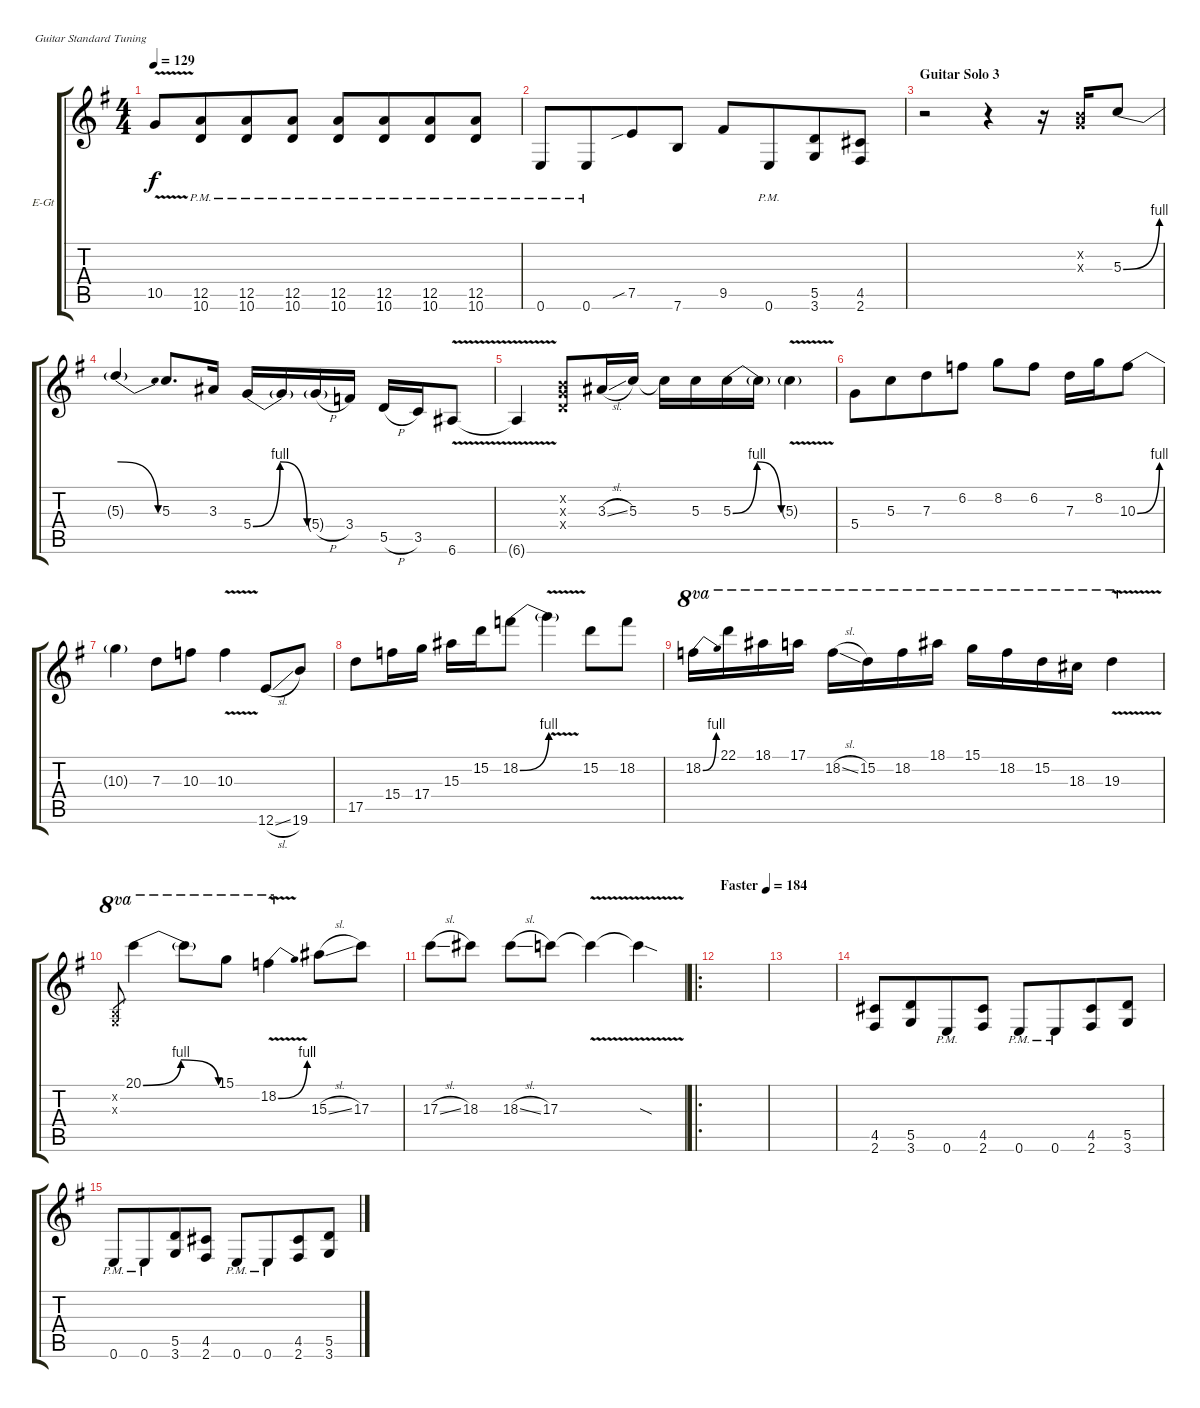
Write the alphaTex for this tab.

\defaultSystemsLayout 4
\bracketExtendMode groupsimilarinstruments
\firstSystemTrackNameOrientation horizontal
\otherSystemsTrackNameOrientation horizontal
\track ("Marty Friendman" "E-Gt") {instrument distortionguitar}
\staff {score tabs}
\tuning (E4 B3 G3 D3 A2 E2)
\ts (4 4)
\tempo 129
\clef g2
\ks g
10.5{v t}.8{dy f beam merge} (10.6 12.5{pm}).8{beam merge} (10.6 12.5{pm}).8{beam merge} (10.6 12.5{pm}).8 (10.6 12.5{pm}).8{beam merge} (10.6 12.5{pm}).8{beam merge} (10.6 12.5{pm}).8{beam merge} (10.6 12.5{pm}).8 |
0.6{pm}.8{beam merge} 0.6{pm}.8{beam merge} 7.5{sib}.8{beam merge} 7.6.8 9.5.8{beam merge} 0.6{pm}.8{beam merge} (3.6 5.5).8{beam merge} (2.6 4.5).8 |
\section ("" "Guitar Solo 3 ")
r.2 r.4 r.16 (0.2{x} 0.3{x}).16 5.3{be (bend 0 0 15 4)}.8 |
5.3{be (release 0 4 15 0) t}.4 5.3.8{d beam invert} 3.3.16{beam split} 5.4{be (bendrelease 0 0 10.2 4 20.4 4 30 0)}.16 5.4{t}.16 5.4{h g}.16{beam merge} 3.4.16 5.5{h}.16 3.5.16 6.6{v}.8 |
6.6{v t}.4 (0.2{x} 0.3{x} 0.4{x}).8 3.3{sl}.16 5.3.16 5.3{t}.16 5.3.16 5.3{be (bendrelease 0 0 10.2 4 20.4 4 30 0)}.16 5.3{t}.16 5.3{v g}.4 |
5.4.8{beam merge} 5.3.8{beam merge} 7.3.8{beam merge} 6.2.8 8.2.8 6.2.8 7.3.16 8.2.16 10.3{be (bend 0 0 15 4)}.8 |
10.3{t}.4 7.3.8 10.3.8 10.3{v}.4 12.6{sl}.8 19.6.8 |
17.5.8 15.4.16 17.4.16 15.3.16 15.2.16 18.2{be (bend 0 0 15 4)}.8 18.2{v t}.4 15.2.8 18.2.8 |
18.2{be (bend 0 0 15 4)}.16{ot 8va} 22.1.16{ot 8va} 18.1.16{ot 8va} 17.1.16{ot 8va} 18.2{sl}.16{ot 8va} 15.2.16{ot 8va} 18.2.16{ot 8va} 18.1.16{ot 8va} 15.1.16{ot 8va} 18.2.16{ot 8va} 15.2.16{ot 8va} 18.3.16{ot 8va} 19.3{v}.4{ot 8va} |
(0.3{x} 0.2{x}).8{ot 8va gr} 20.1{be (bendrelease 0 0 10.2 4 20.4 4 30 0)}.4{ot 8va} 20.1{t}.8{ot 8va} 15.1.8{ot 8va} 18.2{be (bend 0 0 15 4) v}.4{ot 8va} 15.3{sl}.8 17.3.8 |
17.3{sl}.8 18.3.8 18.3{sl}.8 17.3.8 17.3{v t}.4 17.3{v sod t}.4 |
\ro
\tempo (184 "Faster")
|
|
(2.6 4.5).8{beam merge} (3.6 5.5).8{beam merge} 0.6{pm}.8{beam merge} (2.6 4.5).8 0.6{pm}.8{beam merge} 0.6{pm}.8{beam merge} (2.6 4.5).8{beam merge} (3.6 5.5).8 |
0.6{pm}.8{beam merge} 0.6{pm}.8{beam merge} (3.6 5.5).8{beam merge} (2.6 4.5).8 0.6{pm}.8{beam merge} 0.6{pm}.8{beam merge} (2.6 4.5).8{beam merge} (3.6 5.5).8
